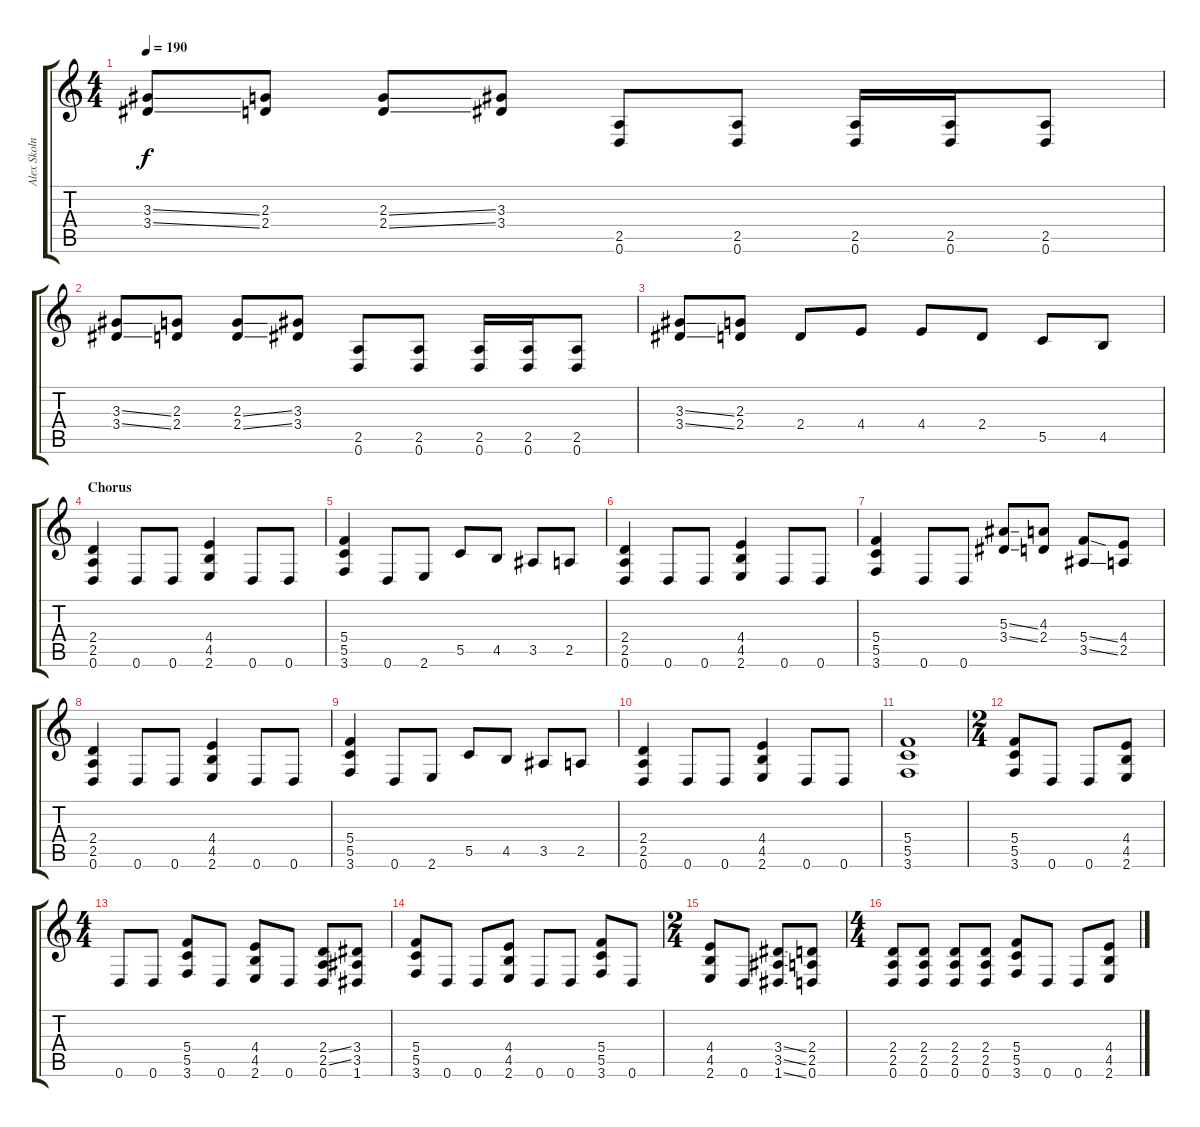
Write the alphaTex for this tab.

\track ("Alex Skolnick - Lead Guitar" "Alex Skoln") {instrument distortionguitar}
\staff {score tabs}
\tuning (D4 A3 F3 C3 G2 D2) {hide}
\ts (4 4)
\tempo 190
\clef g2
\ks c
(3.3{ss} 3.4{ss}).8{dy f} (2.3 2.4).8 (2.3{ss} 2.4{ss}).8 (3.3 3.4).8 (2.5 0.6).8 (2.5 0.6).8 (2.5 0.6).16 (2.5 0.6).16 (2.5 0.6).8 |
(3.3{ss} 3.4{ss}).8 (2.3 2.4).8 (2.3{ss} 2.4{ss}).8 (3.3 3.4).8 (2.5 0.6).8 (2.5 0.6).8 (2.5 0.6).16 (2.5 0.6).16 (2.5 0.6).8 |
(3.3{ss} 3.4{ss}).8 (2.3 2.4).8 2.4.8 4.4.8 4.4.8 2.4.8 5.5.8 4.5.8 |
\section ("" "Chorus")
(2.4 2.5 0.6).4 0.6.8 0.6.8 (4.4 4.5 2.6).4 0.6.8 0.6.8 |
(5.4 5.5 3.6).4 0.6.8 2.6.8 5.5.8 4.5.8 3.5.8 2.5.8 |
(2.4 2.5 0.6).4 0.6.8 0.6.8 (4.4 4.5 2.6).4 0.6.8 0.6.8 |
(5.4 5.5 3.6).4 0.6.8 0.6.8 (5.3{ss} 3.4{ss}).8 (4.3 2.4).8 (5.4{ss} 3.5{ss}).8 (4.4 2.5).8 |
(2.4 2.5 0.6).4 0.6.8 0.6.8 (4.4 4.5 2.6).4 0.6.8 0.6.8 |
(5.4 5.5 3.6).4 0.6.8 2.6.8 5.5.8 4.5.8 3.5.8 2.5.8 |
(2.4 2.5 0.6).4 0.6.8 0.6.8 (4.4 4.5 2.6).4 0.6.8 0.6.8 |
(5.4 5.5 3.6).1 |
\ts (2 4)
(5.4 5.5 3.6).8 0.6.8 0.6.8 (4.4 4.5 2.6).8 |
\ts (4 4)
0.6.8 0.6.8 (5.4 5.5 3.6).8 0.6.8 (4.4 4.5 2.6).8 0.6.8 (2.4{ss} 2.5{ss} 0.6).8 (3.4 3.5 1.6).8 |
(5.4 5.5 3.6).8 0.6.8 0.6.8 (4.4 4.5 2.6).8 0.6.8 0.6.8 (5.4 5.5 3.6).8 0.6.8 |
\ts (2 4)
(4.4 4.5 2.6).8 0.6.8 (3.4{ss} 3.5{ss} 1.6{ss}).8 (2.4 2.5 0.6).8 |
\ts (4 4)
(2.4 2.5 0.6).8 (2.4 2.5 0.6).8 (2.4 2.5 0.6).8 (2.4 2.5 0.6).8 (5.4 5.5 3.6).8 0.6.8 0.6.8 (4.4 4.5 2.6).8
